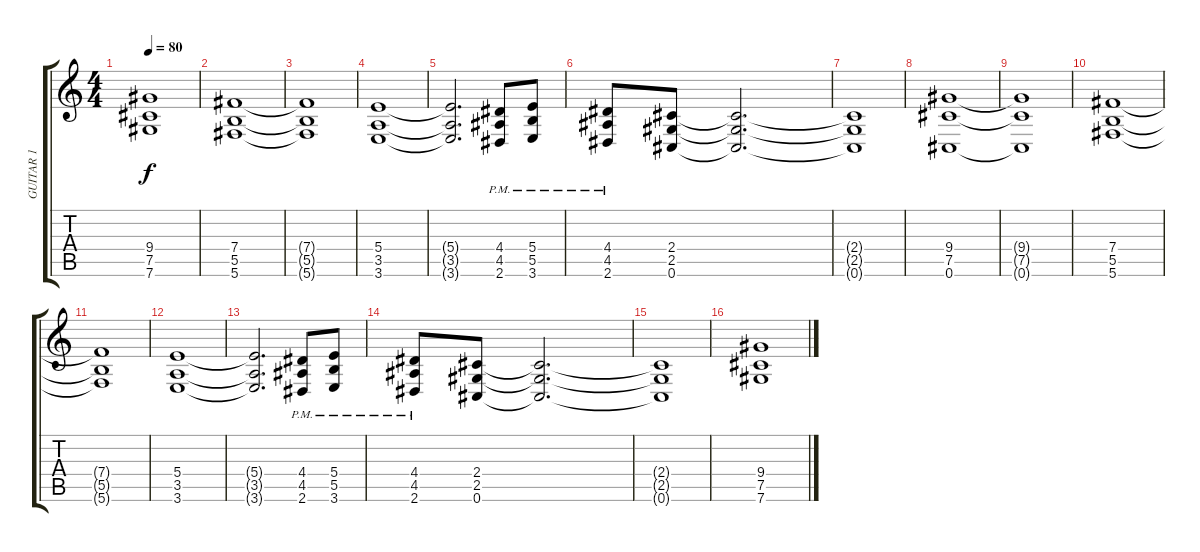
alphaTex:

\track ("GUITAR 1" "GUITAR 1") {instrument overdrivenguitar}
\staff {score tabs}
\tuning (Db4 Ab3 E3 B2 Gb2 Db2) {hide}
\ts (4 4)
\tempo 80
\clef g2
\ks c
(9.4{t} 7.5{t} 7.6{t}).1{dy f} |
(7.4 5.5 5.6).1 |
(7.4{t} 5.5{t} 5.6{t}).1 |
(5.4 3.5 3.6).1 |
(5.4{t} 3.5{t} 3.6{t}).2{d} (4.4{pm} 4.5{pm} 2.6{pm}).8 (5.4{pm} 5.5{pm} 3.6{pm}).8 |
(4.4{pm} 4.5{pm} 2.6{pm}).8 (2.4 2.5 0.6).8 (2.4{t} 2.5{t} 0.6{t}).2{d} |
(2.4{t} 2.5{t} 0.6{t}).1 |
(9.4 7.5 0.6).1 |
(9.4{t} 7.5{t} 0.6{t}).1 |
(7.4 5.5 5.6).1 |
(7.4{t} 5.5{t} 5.6{t}).1 |
(5.4 3.5 3.6).1 |
(5.4{t} 3.5{t} 3.6{t}).2{d} (4.4{pm} 4.5{pm} 2.6{pm}).8 (5.4{pm} 5.5{pm} 3.6{pm}).8 |
(4.4{pm} 4.5{pm} 2.6{pm}).8 (2.4 2.5 0.6).8 (2.4{t} 2.5{t} 0.6{t}).2{d} |
(2.4{t} 2.5{t} 0.6{t}).1 |
(9.4 7.5 7.6).1
